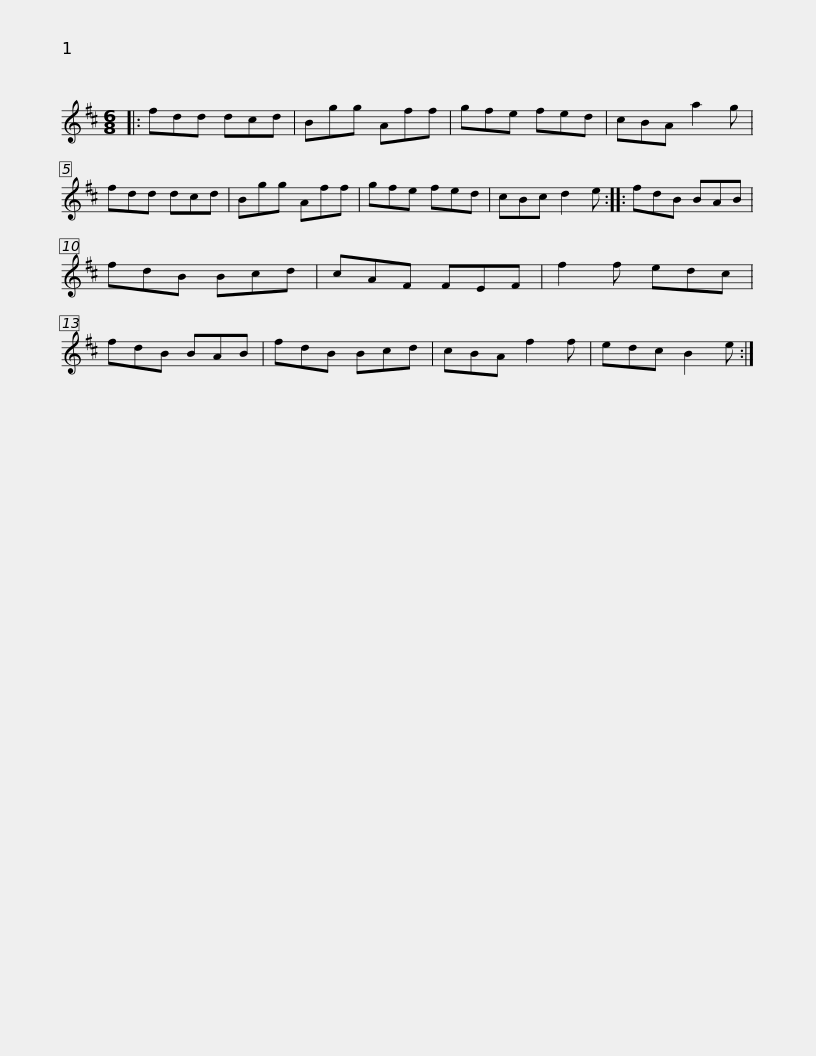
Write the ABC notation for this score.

X:1
L:1/8
M:6/8
I:linebreak $
K:D
V:1 treble
V:1
|: fdd dcd | Bgg Aff | gfe fed | cBA a2 g | fdd dcd | %5
 Bgg Aff | gfe fed |$ cBc d2 e :: fdB BAB | fdB Bcd | %10
 cAF FEF | f2 f edc | fdB BAB | fdB Bcd |$ cBA f2 f | %15
 edc B2 e :| %16
